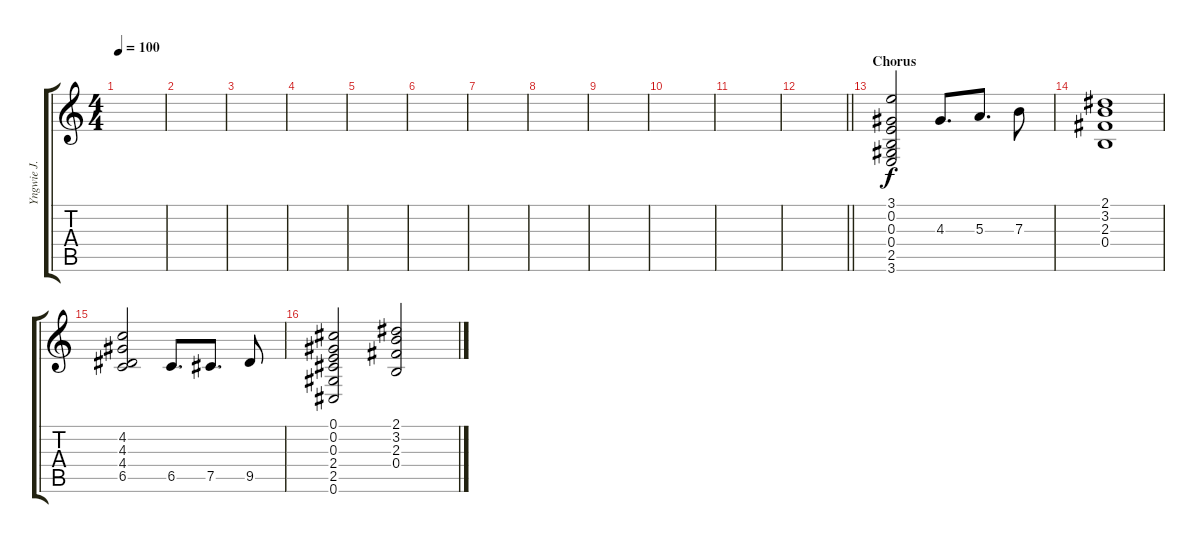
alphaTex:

\track ("Yngwie J. Malmsteen" "Yngwie J. ") {instrument overdrivenguitar}
\staff {score tabs}
\tuning (Db4 Ab3 E3 B2 Gb2 Db2) {hide}
\ts (4 4)
\tempo 100
\clef g2
\ks c
|
|
|
|
|
|
|
|
|
|
|
\barLineRight lightlight
|
\section ("" "Chorus")
(3.1 0.2 0.3 0.4 2.5 3.6).2 4.3.8{d} 5.3.8{d} 7.3.8 |
(2.1 3.2 2.3 0.4).1 |
(4.2 4.3 4.4 6.5).2 6.5.8{d} 7.5.8{d} 9.5.8 |
(0.1 0.2 0.3 2.4 2.5 0.6).2 (2.1 3.2 2.3 0.4).2
